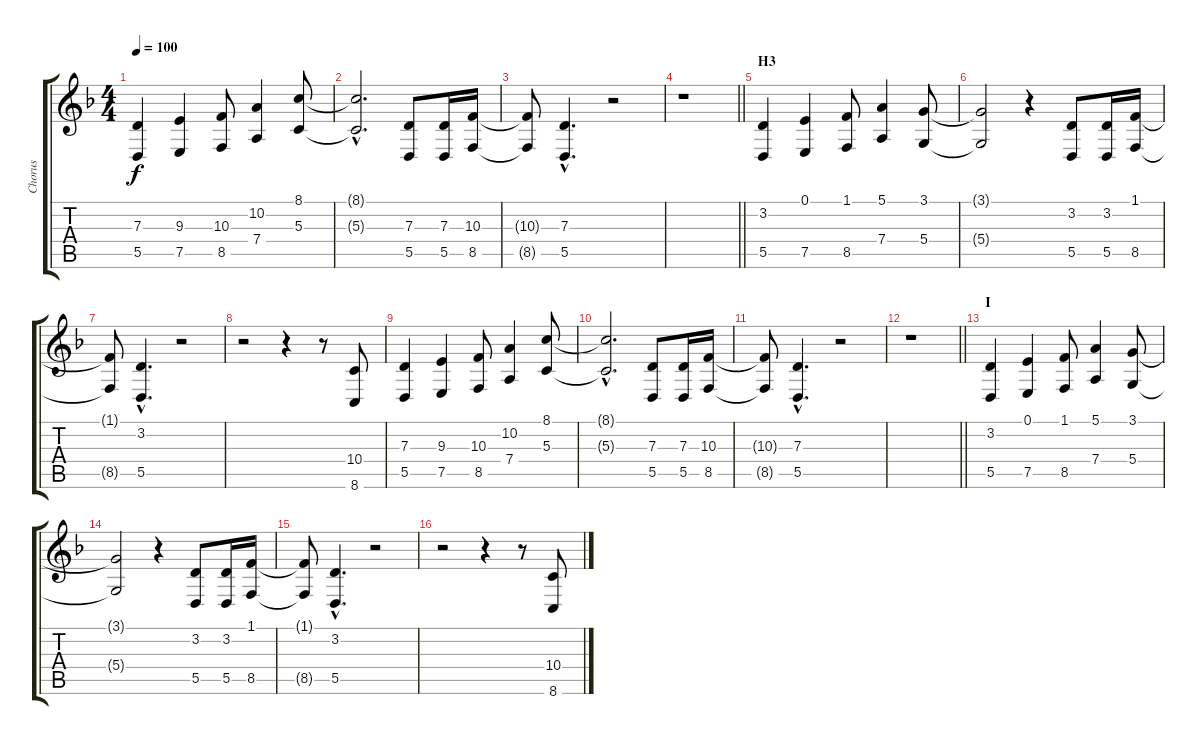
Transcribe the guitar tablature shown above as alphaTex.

\track ("Chorus" "Chorus") {instrument tenorsax}
\staff {score tabs}
\tuning (E4 B3 G3 D3 A2 E2) {hide}
\ts (4 4)
\tempo 100
\clef g2
\ks f
(7.3 5.5).4{dy f} (9.3 7.5).4 (10.3 8.5).8 (10.2 7.4).4 (8.1 5.3).8 |
(8.1{hac t} 5.3{hac t}).2{d} (7.3 5.5).8 (7.3 5.5).16 (10.3 8.5).16 |
(10.3{t} 8.5{t}).8 (7.3{hac} 5.5{hac}).4{d} r.2 |
\barLineRight lightlight
r.1 |
\section ("" "H3")
(3.2 5.5).4 (0.1 7.5).4 (1.1 8.5).8 (5.1 7.4).4 (3.1 5.4).8 |
(3.1{t} 5.4{t}).2 r.4 (3.2 5.5).8 (3.2 5.5).16 (1.1 8.5).16 |
(1.1{t} 8.5{t}).8 (3.2{hac} 5.5{hac}).4{d} r.2 |
r.2 r.4 r.8 (10.4 8.6).8 |
(7.3 5.5).4 (9.3 7.5).4 (10.3 8.5).8 (10.2 7.4).4 (8.1 5.3).8 |
(8.1{hac t} 5.3{hac t}).2{d} (7.3 5.5).8 (7.3 5.5).16 (10.3 8.5).16 |
(10.3{t} 8.5{t}).8 (7.3{hac} 5.5{hac}).4{d} r.2 |
\barLineRight lightlight
r.1 |
\section ("" "I")
(3.2 5.5).4 (0.1 7.5).4 (1.1 8.5).8 (5.1 7.4).4 (3.1 5.4).8 |
(3.1{t} 5.4{t}).2 r.4 (3.2 5.5).8 (3.2 5.5).16 (1.1 8.5).16 |
(1.1{t} 8.5{t}).8 (3.2{hac} 5.5{hac}).4{d} r.2 |
r.2 r.4 r.8 (10.4 8.6).8
